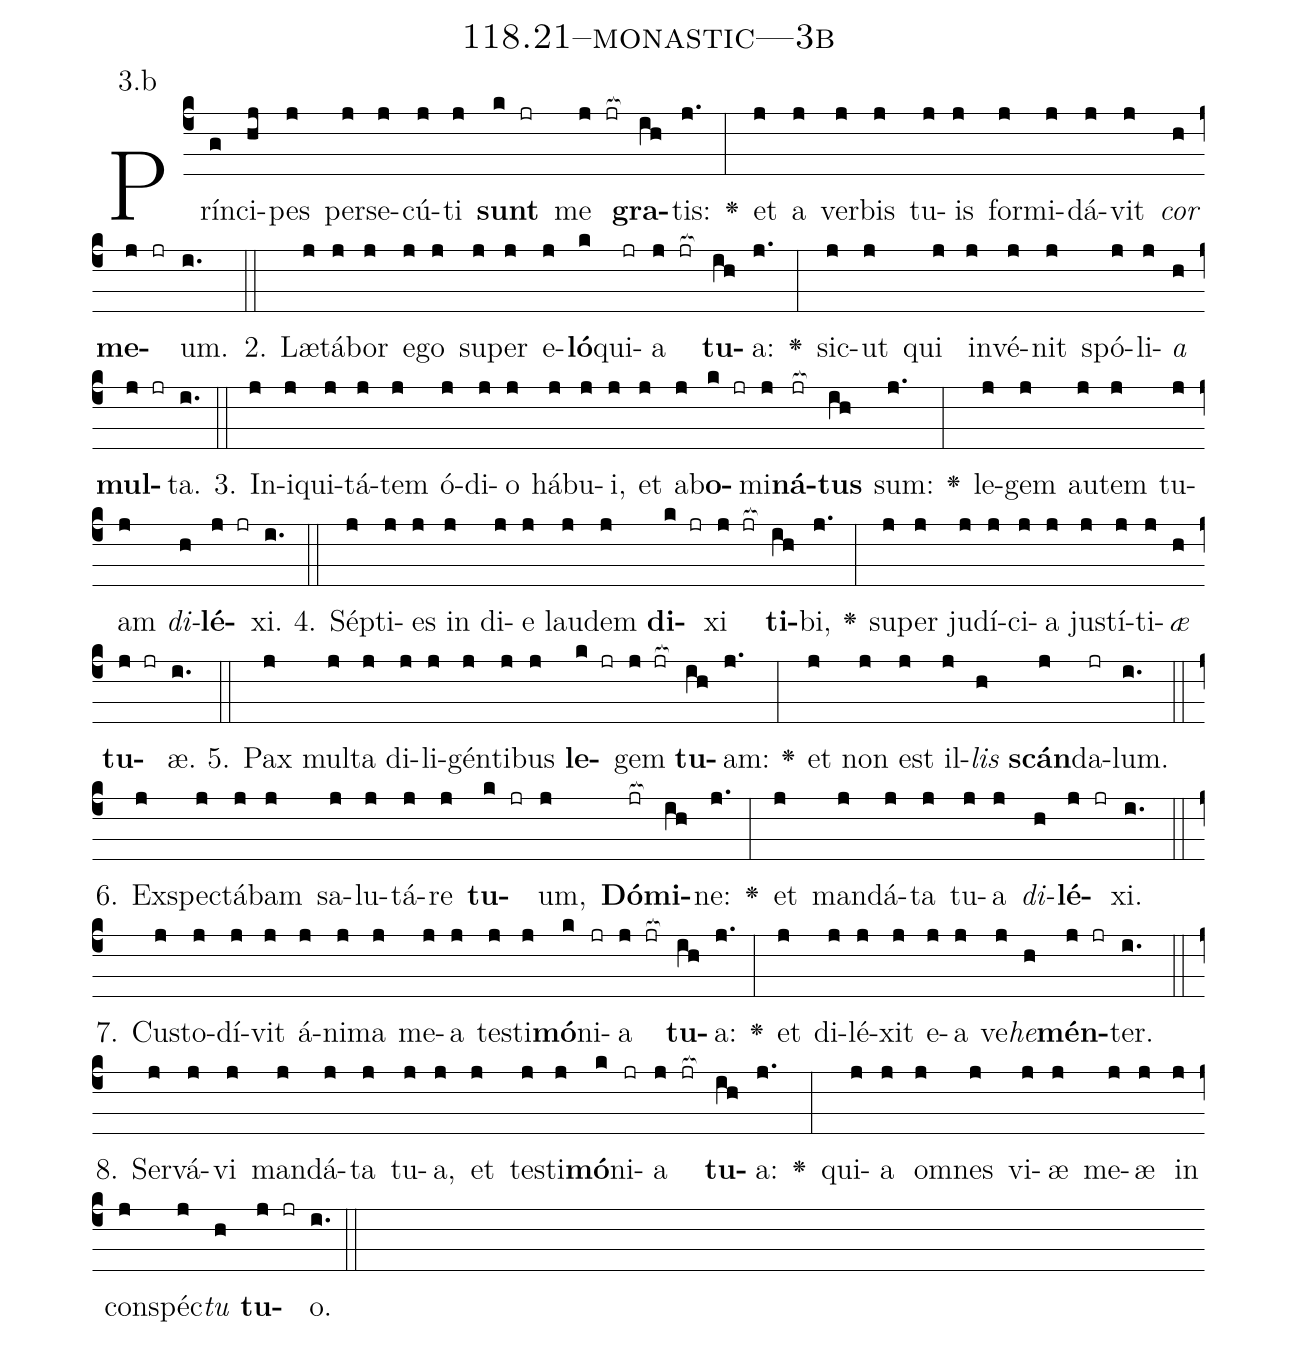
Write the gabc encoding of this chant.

name: 118.21--monastic---3b;
annotation: 3.b;
%%
(c4)Prín(g)ci(hj)pes(j) per(j)se(j)cú(j)ti(j) <b>sunt</b>(k jr) me(j jr[ocb:1{]) <b>gra</b>(ih[ocb:0}])tis:(j.) <v>\greheightstar</v>(:) et(j) a(j) ver(j)bis(j) tu(j)is(j) for(j)mi(j)dá(j)vit(j) <i>cor</i>(h) <b>me</b>(j jr)um.(i.) (::)
2. Læ(j)tá(j)bor(j) e(j)go(j) su(j)per(j) e(j)<b>ló</b>(k)qui(jr)a(j jr[ocb:1{]) <b>tu</b>(ih[ocb:0}])a:(j.) <v>\greheightstar</v>(:) sic(j)ut(j) qui(j) in(j)vé(j)nit(j) spó(j)li(j)<i>a</i>(h) <b>mul</b>(j jr)ta.(i.) (::)
3. In(j)i(j)qui(j)tá(j)tem(j) ó(j)di(j)o(j) há(j)bu(j)i,(j) et(j) ab(j)<b>o</b>(k jr)mi(j)<b>ná</b>(jr[ocb:1{])<b>tus</b>(ih[ocb:0}]) sum:(j.) <v>\greheightstar</v>(:) le(j)gem(j) au(j)tem(j) tu(j)am(j) <i>di</i>(h)<b>lé</b>(j jr)xi.(i.) (::)
4. Sép(j)ti(j)es(j) in(j) di(j)e(j) lau(j)dem(j) <b>di</b>(k jr)xi(j jr[ocb:1{]) <b>ti</b>(ih[ocb:0}])bi,(j.) <v>\greheightstar</v>(:) su(j)per(j) ju(j)dí(j)ci(j)a(j) jus(j)tí(j)ti(j)<i>æ</i>(h) <b>tu</b>(j jr)æ.(i.) (::)
5. Pax(j) mul(j)ta(j) di(j)li(j)gén(j)ti(j)bus(j) <b>le</b>(k jr)gem(j jr[ocb:1{]) <b>tu</b>(ih[ocb:0}])am:(j.) <v>\greheightstar</v>(:) et(j) non(j) est(j) il(j)<i>lis</i>(h) <b>scán</b>(j)da(jr)lum.(i.) (::)
6. Ex(j)spec(j)tá(j)bam(j) sa(j)lu(j)tá(j)re(j) <b>tu</b>(k jr)um,(j) <b>Dó</b>(jr[ocb:1{])<b>mi</b>(ih[ocb:0}])ne:(j.) <v>\greheightstar</v>(:) et(j) man(j)dá(j)ta(j) tu(j)a(j) <i>di</i>(h)<b>lé</b>(j jr)xi.(i.) (::)
7. Cus(j)to(j)dí(j)vit(j) á(j)ni(j)ma(j) me(j)a(j) tes(j)ti(j)<b>mó</b>(k)ni(jr)a(j jr[ocb:1{]) <b>tu</b>(ih[ocb:0}])a:(j.) <v>\greheightstar</v>(:) et(j) di(j)lé(j)xit(j) e(j)a(j) ve(j)<i>he</i>(h)<b>mén</b>(j jr)ter.(i.) (::)
8. Ser(j)vá(j)vi(j) man(j)dá(j)ta(j) tu(j)a,(j) et(j) tes(j)ti(j)<b>mó</b>(k)ni(jr)a(j jr[ocb:1{]) <b>tu</b>(ih[ocb:0}])a:(j.) <v>\greheightstar</v>(:) qui(j)a(j) om(j)nes(j) vi(j)æ(j) me(j)æ(j) in(j) con(j)spéc(j)<i>tu</i>(h) <b>tu</b>(j jr)o.(i.) (::)
